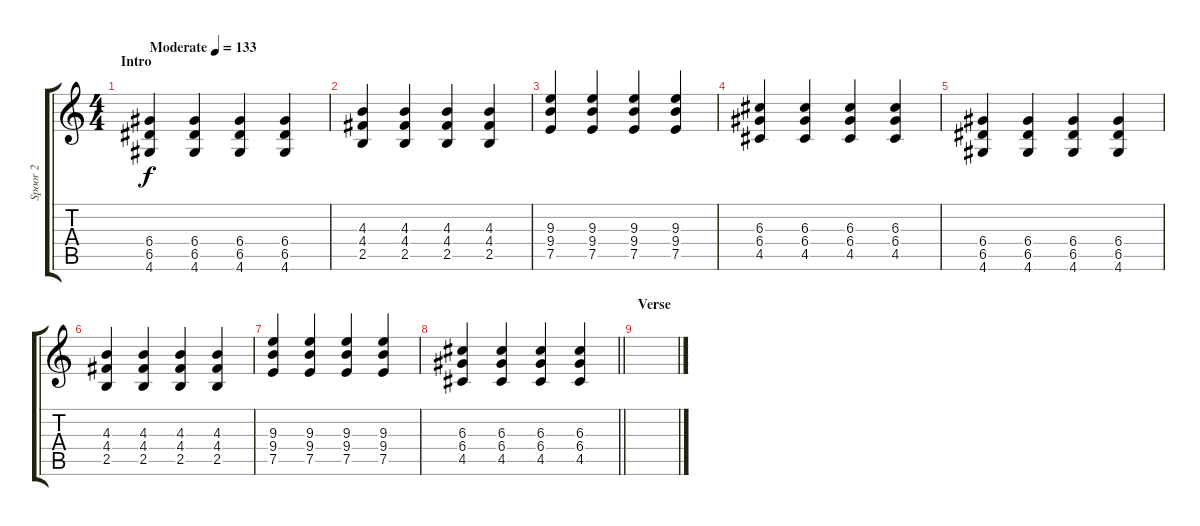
\track ("Spoor 2" "Spoor 2") {instrument overdrivenguitar}
\staff {score tabs}
\tuning (E4 B3 G3 D3 A2 E2) {hide}
\ts (4 4)
\section ("" "Intro")
\tempo (133 "Moderate")
\clef g2
\ks c
(6.4 6.5 4.6).4{dy f instrument overdrivenguitar} (6.4 6.5 4.6).4 (6.4 6.5 4.6).4 (6.4 6.5 4.6).4 |
(4.3 4.4 2.5).4 (4.3 4.4 2.5).4 (4.3 4.4 2.5).4 (4.3 4.4 2.5).4 |
(9.3 9.4 7.5).4 (9.3 9.4 7.5).4 (9.3 9.4 7.5).4 (9.3 9.4 7.5).4 |
(6.3 6.4 4.5).4 (6.3 6.4 4.5).4 (6.3 6.4 4.5).4 (6.3 6.4 4.5).4 |
(6.4 6.5 4.6).4 (6.4 6.5 4.6).4 (6.4 6.5 4.6).4 (6.4 6.5 4.6).4 |
(4.3 4.4 2.5).4 (4.3 4.4 2.5).4 (4.3 4.4 2.5).4 (4.3 4.4 2.5).4 |
(9.3 9.4 7.5).4 (9.3 9.4 7.5).4 (9.3 9.4 7.5).4 (9.3 9.4 7.5).4 |
\barLineRight lightlight
(6.3 6.4 4.5).4 (6.3 6.4 4.5).4 (6.3 6.4 4.5).4 (6.3 6.4 4.5).4 |
\section ("" "Verse")
